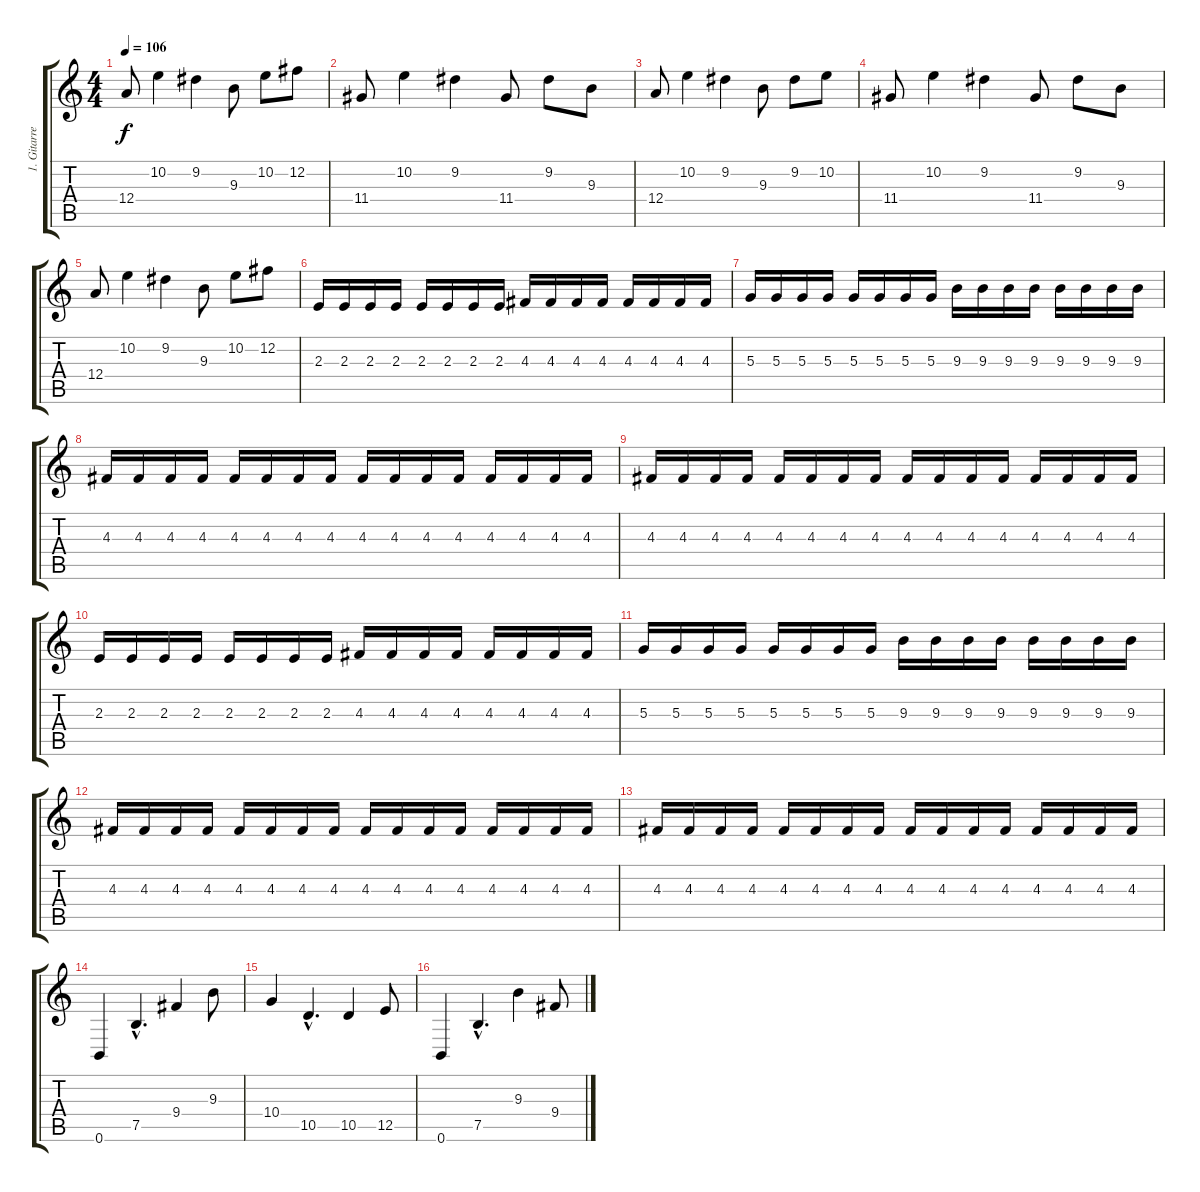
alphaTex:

\track ("1. Gitarre" "1. Gitarre") {instrument distortionguitar}
\staff {score tabs}
\tuning (B3 Gb3 D3 A2 E2 B1) {hide}
\ts (4 4)
\tempo 106
\clef g2
\ks c
12.4.8{dy f} 10.2.4 9.2.4 9.3.8 10.2.8 12.2.8 |
11.4.8 10.2.4 9.2.4 11.4.8 9.2.8 9.3.8 |
12.4.8 10.2.4 9.2.4 9.3.8 9.2.8 10.2.8 |
11.4.8 10.2.4 9.2.4 11.4.8 9.2.8 9.3.8 |
12.4.8 10.2.4 9.2.4 9.3.8 10.2.8 12.2.8 |
2.3.16 2.3.16 2.3.16 2.3.16 2.3.16 2.3.16 2.3.16 2.3.16 4.3.16 4.3.16 4.3.16 4.3.16 4.3.16 4.3.16 4.3.16 4.3.16 |
5.3.16 5.3.16 5.3.16 5.3.16 5.3.16 5.3.16 5.3.16 5.3.16 9.3.16 9.3.16 9.3.16 9.3.16 9.3.16 9.3.16 9.3.16 9.3.16 |
4.3.16 4.3.16 4.3.16 4.3.16 4.3.16 4.3.16 4.3.16 4.3.16 4.3.16 4.3.16 4.3.16 4.3.16 4.3.16 4.3.16 4.3.16 4.3.16 |
4.3.16 4.3.16 4.3.16 4.3.16 4.3.16 4.3.16 4.3.16 4.3.16 4.3.16 4.3.16 4.3.16 4.3.16 4.3.16 4.3.16 4.3.16 4.3.16 |
2.3.16 2.3.16 2.3.16 2.3.16 2.3.16 2.3.16 2.3.16 2.3.16 4.3.16 4.3.16 4.3.16 4.3.16 4.3.16 4.3.16 4.3.16 4.3.16 |
5.3.16 5.3.16 5.3.16 5.3.16 5.3.16 5.3.16 5.3.16 5.3.16 9.3.16 9.3.16 9.3.16 9.3.16 9.3.16 9.3.16 9.3.16 9.3.16 |
4.3.16 4.3.16 4.3.16 4.3.16 4.3.16 4.3.16 4.3.16 4.3.16 4.3.16 4.3.16 4.3.16 4.3.16 4.3.16 4.3.16 4.3.16 4.3.16 |
4.3.16 4.3.16 4.3.16 4.3.16 4.3.16 4.3.16 4.3.16 4.3.16 4.3.16 4.3.16 4.3.16 4.3.16 4.3.16 4.3.16 4.3.16 4.3.16 |
0.6.4 7.5{hac}.4{d} 9.4.4 9.3.8 |
10.4.4 10.5{hac}.4{d} 10.5.4 12.5.8 |
0.6.4 7.5{hac}.4{d} 9.3.4 9.4.8
